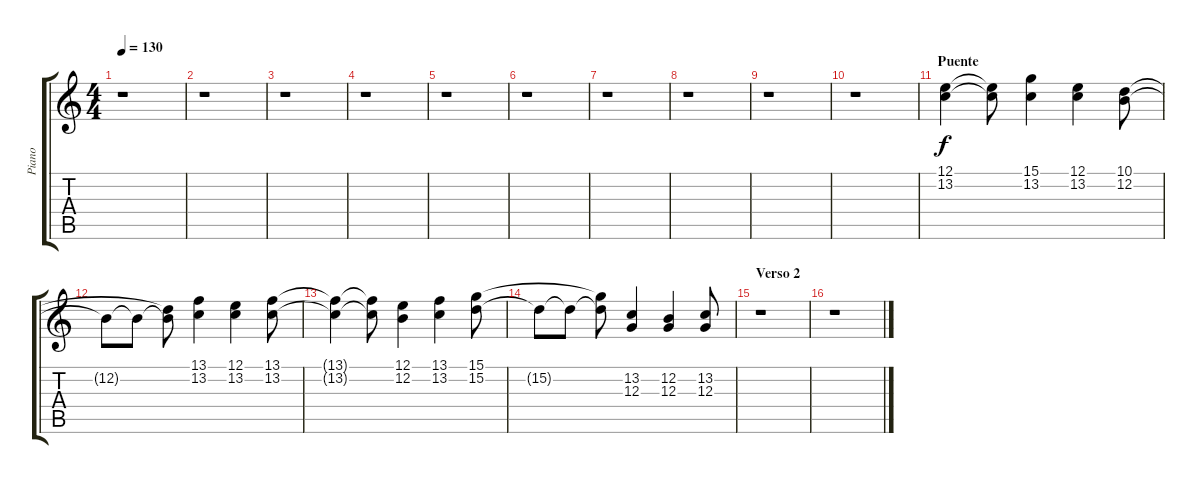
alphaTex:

\track ("Piano" "Piano") {instrument electricgrandpiano}
\staff {score tabs}
\tuning (E4 B3 G3 D3 A2 E2) {hide}
\ts (4 4)
\tempo 130
\clef g2
\ks c
r.1{dy f} |
r.1 |
r.1 |
r.1 |
r.1 |
r.1 |
r.1 |
r.1 |
r.1 |
r.1 |
\section ("" "Puente")
(12.1 13.2).4 (12.1{t} 13.2{t}).8 (15.1 13.2).4 (12.1 13.2).4 (10.1 12.2).8 |
12.2{t}.8 12.2{t}.8 (10.1{t} 12.2{t}).8 (13.1 13.2).4 (12.1 13.2).4 (13.1 13.2).8 |
(13.1{t} 13.2{t}).4 (13.1{t} 13.2{t}).8 (12.1 12.2).4 (13.1 13.2).4 (15.1 15.2).8 |
15.2{t}.8 15.2{t}.8 (15.1{t} 15.2{t}).8 (13.2 12.3).4 (12.2 12.3).4 (13.2 12.3).8 |
\section ("" "Verso 2")
r.1 |
r.1
